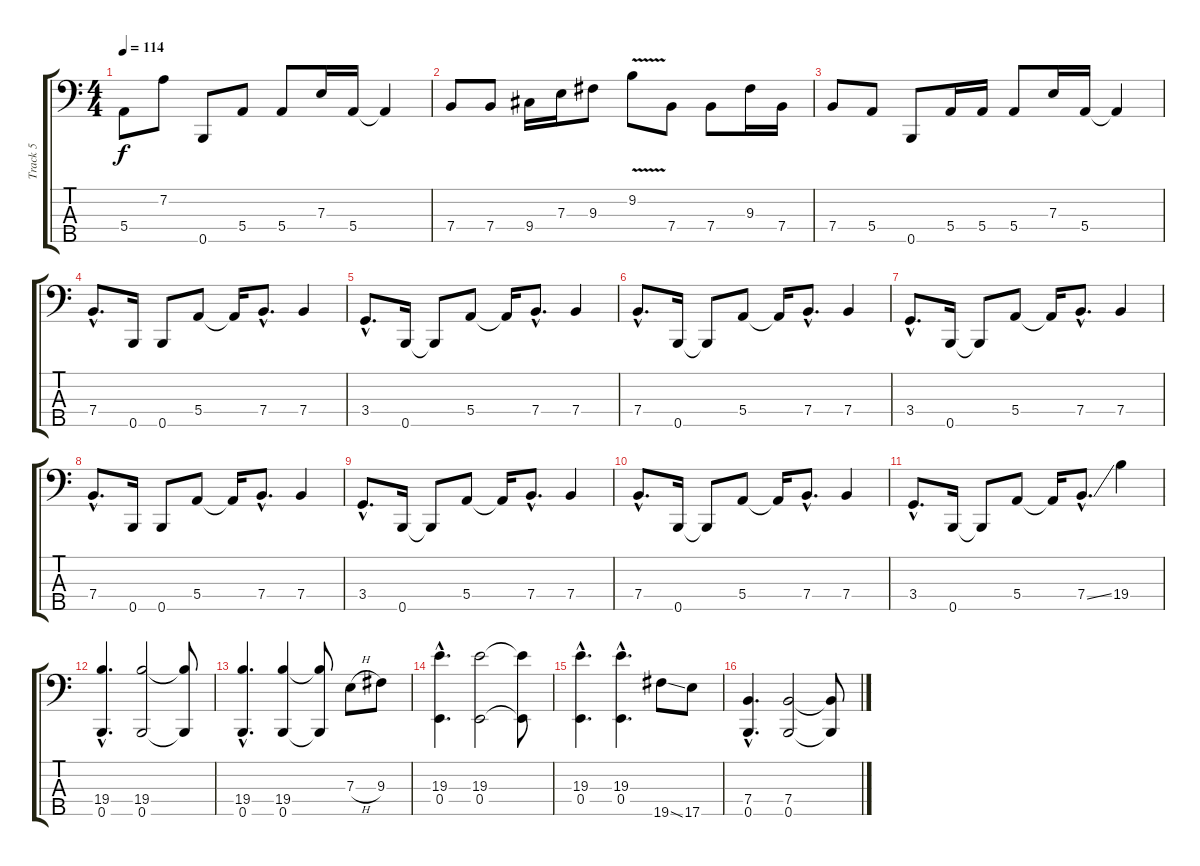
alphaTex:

\track ("Track 5" "Track 5") {instrument electricbassfinger}
\staff {score tabs}
\tuning (G2 D2 A1 E1 B0) {hide}
\ts (4 4)
\tempo 114
\clef f4
\ks c
5.4.8{dy f} 7.2.8 0.5.8 5.4.8 5.4.8 7.3.16 5.4.16 5.4{t}.4 |
7.4.8 7.4.8 9.4.16 7.3.16 9.3.8 9.2{v}.8 7.4.8 7.4.8 9.3.16 7.4.16 |
7.4.8 5.4.8 0.5.8 5.4.16 5.4.16 5.4.8 7.3.16 5.4.16 5.4{t}.4 |
7.4{hac}.8{d} 0.5.16 0.5.8 5.4.8 5.4{t}.16 7.4{hac}.8{d} 7.4.4 |
3.4{hac}.8{d} 0.5.16 0.5{t}.8 5.4.8 5.4{t}.16 7.4{hac}.8{d} 7.4.4 |
7.4{hac}.8{d} 0.5.16 0.5{t}.8 5.4.8 5.4{t}.16 7.4{hac}.8{d} 7.4.4 |
3.4{hac}.8{d} 0.5.16 0.5{t}.8 5.4.8 5.4{t}.16 7.4{hac}.8{d} 7.4.4 |
7.4{hac}.8{d} 0.5.16 0.5.8 5.4.8 5.4{t}.16 7.4{hac}.8{d} 7.4.4 |
3.4{hac}.8{d} 0.5.16 0.5{t}.8 5.4.8 5.4{t}.16 7.4{hac}.8{d} 7.4.4 |
7.4{hac}.8{d} 0.5.16 0.5{t}.8 5.4.8 5.4{t}.16 7.4{hac}.8{d} 7.4.4 |
3.4{hac}.8{d} 0.5.16 0.5{t}.8 5.4.8 5.4{t}.16 7.4{ss hac}.8{d} 19.4.4 |
(19.4{hac} 0.5{hac}).4{d} (19.4 0.5).2 (19.4{t} 0.5{t}).8 |
(19.4{hac} 0.5{hac}).4{d} (19.4 0.5).4 (19.4{t} 0.5{t}).8 7.3{h}.8 9.3.8 |
(19.3{hac} 0.4{hac}).4{d} (19.3 0.4).2 (19.3{t} 0.4{t}).8 |
(19.3{hac} 0.4{hac}).4{d} (19.3{hac} 0.4{hac}).4{d} 19.5{ss}.8 17.5.8 |
(7.4{hac} 0.5{hac}).4{d} (7.4 0.5).2 (7.4{t} 0.5{t}).8
